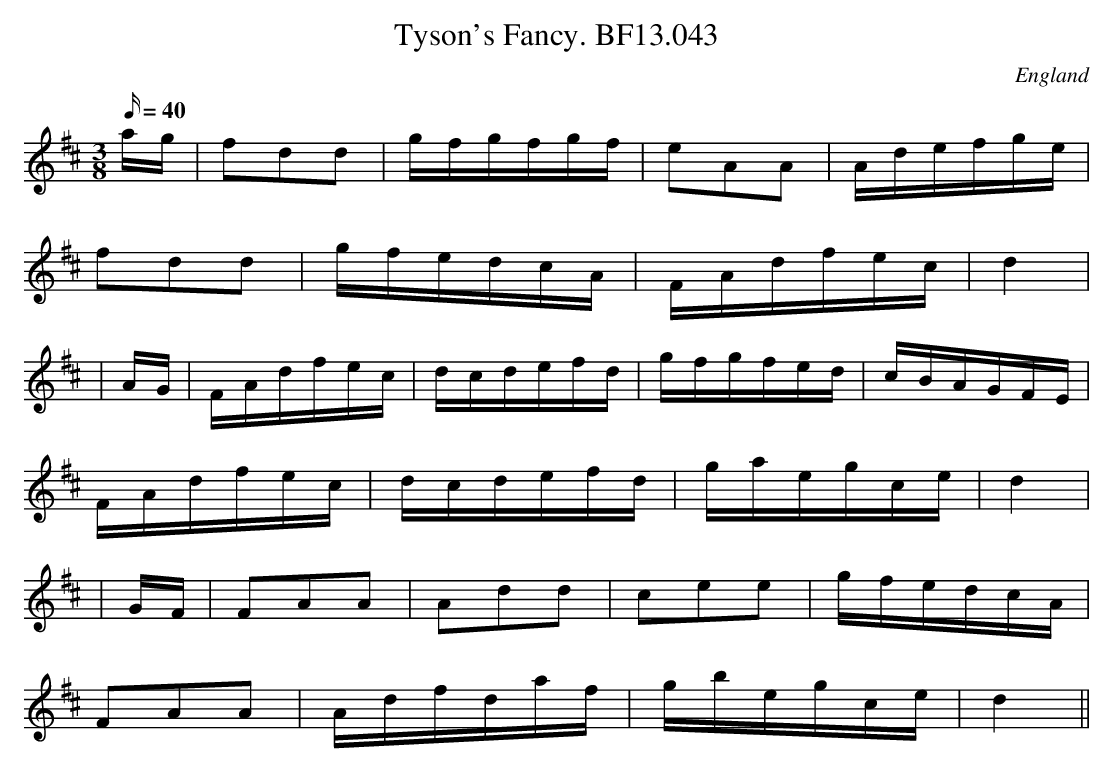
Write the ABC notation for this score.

X:1
T:Tyson's Fancy. BF13.043
M:3/8
L:1/16
Q:40
O:England
K:D major
ag|f2d2d2| gfgfgf|e2A2A2|Adefge|!f2d2d2|gfedcA|FAdfec|d4|!
|AG|FAdfec|dcdefd|gfgfed|cBAGFE|!FAdfec|dcdefd|gaegce|d4|!
|GF|F2A2A2|A2d2d2|c2e2e2|gfedcA|!F2A2A2|Adfdaf|gbegce|d4||
